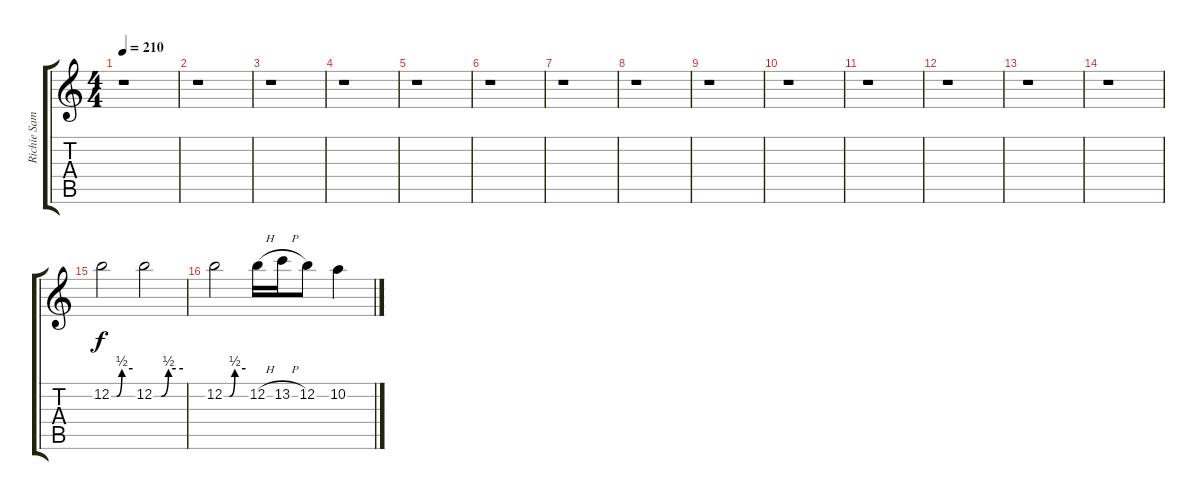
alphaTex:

\track ("Richie Sambora-3" "Richie Sam") {instrument distortionguitar}
\staff {score tabs}
\tuning (E4 B3 G3 D3 A2 E2) {hide}
\ts (4 4)
\tempo 210
\clef g2
\ks c
r.1{dy f} |
r.1 |
r.1 |
r.1 |
r.1 |
r.1 |
r.1 |
r.1 |
r.1 |
r.1 |
r.1 |
r.1 |
r.1 |
r.1 |
12.2{be (custom 0 0 15 0 30 2 60 2)}.2 12.2{be (custom 0 0 15 0 30 2 60 2)}.2 |
12.2{be (custom 0 0 15 0 30 2 60 2)}.2 12.2{h}.16 13.2{h}.16 12.2.8 10.2.4
